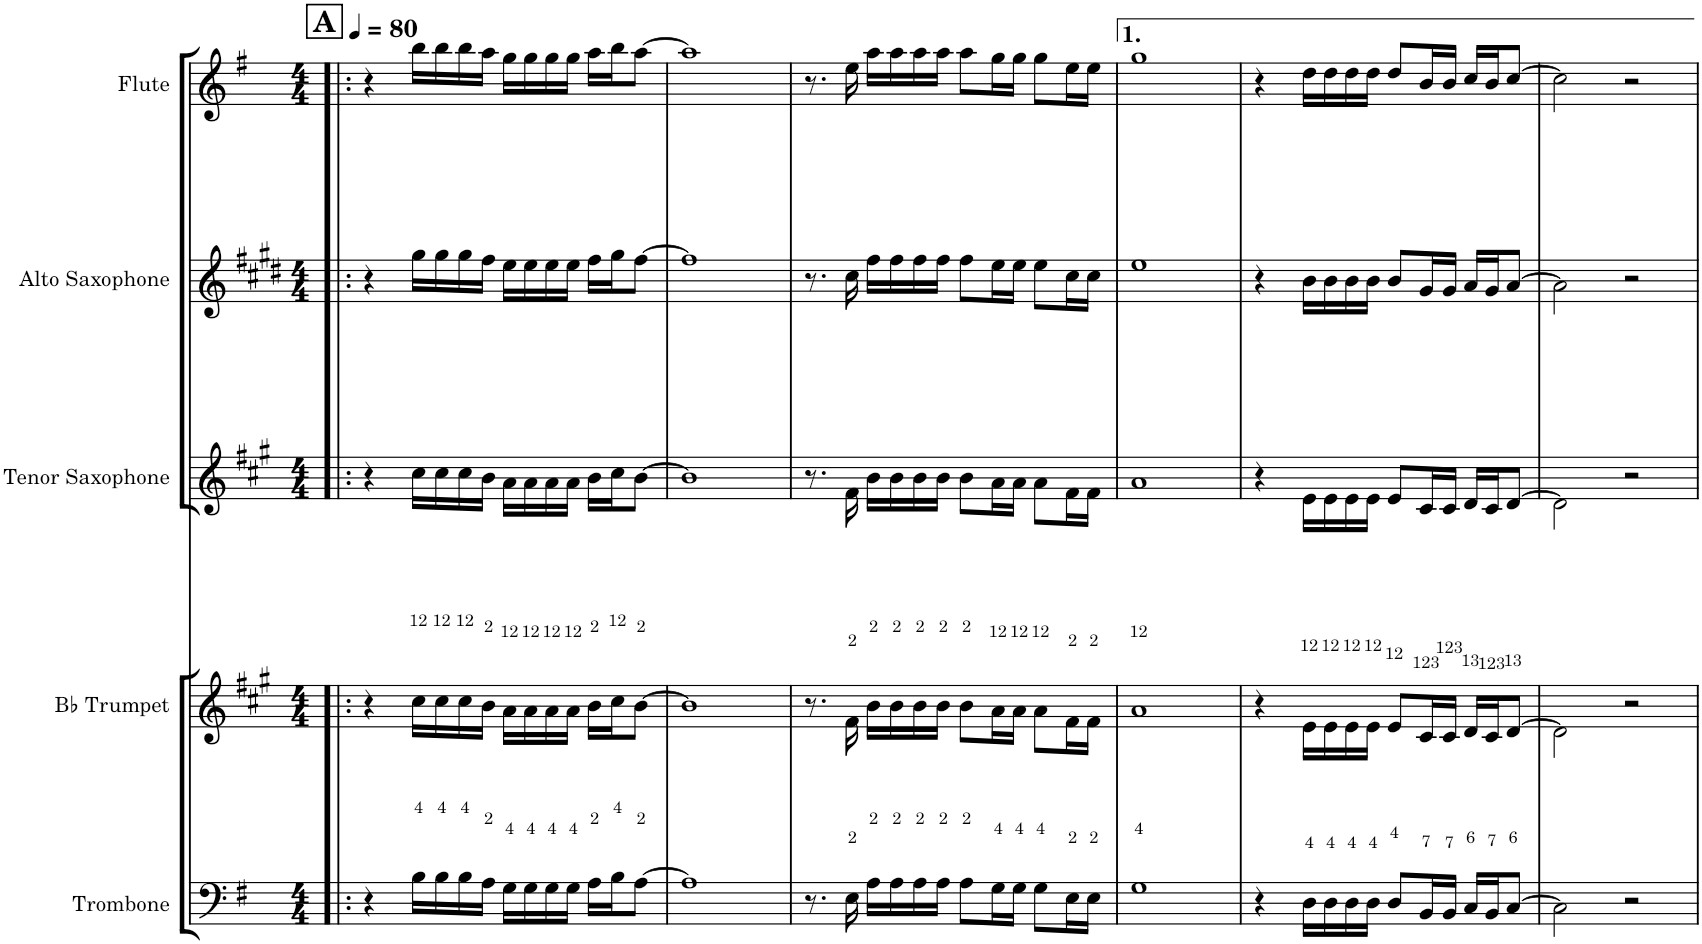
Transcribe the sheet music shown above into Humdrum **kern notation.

**kern	**kern	**kern	**kern	**kern
*part5	*part4	*part3	*part2	*part1
*staff5	*staff4	*staff3	*staff2	*staff1
*I"Trombone	*I"Bb Trumpet	*I"Tenor Saxophone	*I"Alto Saxophone	*I"Flute
*I'Tbn.	*I'Bb Tpt.	*I'T. Sax.	*I'A. Sax.	*I'Fl.
*clefF4	*clefG2	*clefG2	*clefG2	*clefG2
*	*Trd1c2	*Trd8c14	*Trd5c9	*
*k[f#]	*k[f#c#g#]	*k[f#c#g#]	*k[f#c#g#d#]	*k[f#]
*M4/4	*M4/4	*M4/4	*M4/4	*M4/4
*MM80	*MM80	*MM80	*MM80	*MM80
!!LO:REH:place=s1:a:B:cj:fs=14:t=A
=1!|:	=1!|:	=1!|:	=1!|:	=1!|:
4r	4r	4r	4r	4r
16B\LL	16cc#\LL	16cc#\LL	16gg#\LL	16bb\LL
16B\	16cc#\	16cc#\	16gg#\	16bb\
16B\	16cc#\	16cc#\	16gg#\	16bb\
16A\JJ	16b\JJ	16b\JJ	16ff#\JJ	16aa\JJ
16G\LL	16a\LL	16a\LL	16ee\LL	16gg\LL
16G\	16a\	16a\	16ee\	16gg\
16G\	16a\	16a\	16ee\	16gg\
16G\JJ	16a\JJ	16a\JJ	16ee\JJ	16gg\JJ
16A\LL	16b\LL	16b\LL	16ff#\LL	16aa\LL
16B\J	16cc#\J	16cc#\J	16gg#\J	16bb\J
[8A\J	[8b\J	[8b\J	[8ff#\J	[8aa\J
=2	=2	=2	=2	=2
1A]	1b]	1b]	1ff#]	1aa]
=3	=3	=3	=3	=3
8.r	8.r	8.r	8.r	8.r
16E\	16f#\	16f#\	16cc#\	16ee\
16A\LL	16b\LL	16b\LL	16ff#\LL	16aa\LL
16A\	16b\	16b\	16ff#\	16aa\
16A\	16b\	16b\	16ff#\	16aa\
16A\JJ	16b\JJ	16b\JJ	16ff#\JJ	16aa\JJ
8A\L	8b\L	8b\L	8ff#\L	8aa\L
16G\L	16a\L	16a\L	16ee\L	16gg\L
16G\JJ	16a\JJ	16a\JJ	16ee\JJ	16gg\JJ
8G\L	8a\L	8a\L	8ee\L	8gg\L
16E\L	16f#\L	16f#\L	16cc#\L	16ee\L
16E\JJ	16f#\JJ	16f#\JJ	16cc#\JJ	16ee\JJ
=4	=4	=4	=4	=4
1G	1a	1a	1ee	1gg
=5	=5	=5	=5	=5
4r	4r	4r	4r	4r
16D\LL	16e\LL	16e\LL	16b\LL	16dd\LL
16D\	16e\	16e\	16b\	16dd\
16D\	16e\	16e\	16b\	16dd\
16D\JJ	16e\JJ	16e\JJ	16b\JJ	16dd\JJ
8D/L	8e/L	8e/L	8b/L	8dd/L
16BB/L	16c#/L	16c#/L	16g#/L	16b/L
16BB/JJ	16c#/JJ	16c#/JJ	16g#/JJ	16b/JJ
16C/LL	16d/LL	16d/LL	16a/LL	16cc/LL
16BB/J	16c#/J	16c#/J	16g#/J	16b/J
[8C/J	[8d/J	[8d/J	[8a/J	[8cc/J
=6	=6	=6	=6	=6
2C\]	2d\]	2d\]	2a\]	2cc\]
2r	2r	2r	2r	2r
=	=	=	=	=
*-	*-	*-	*-	*-
